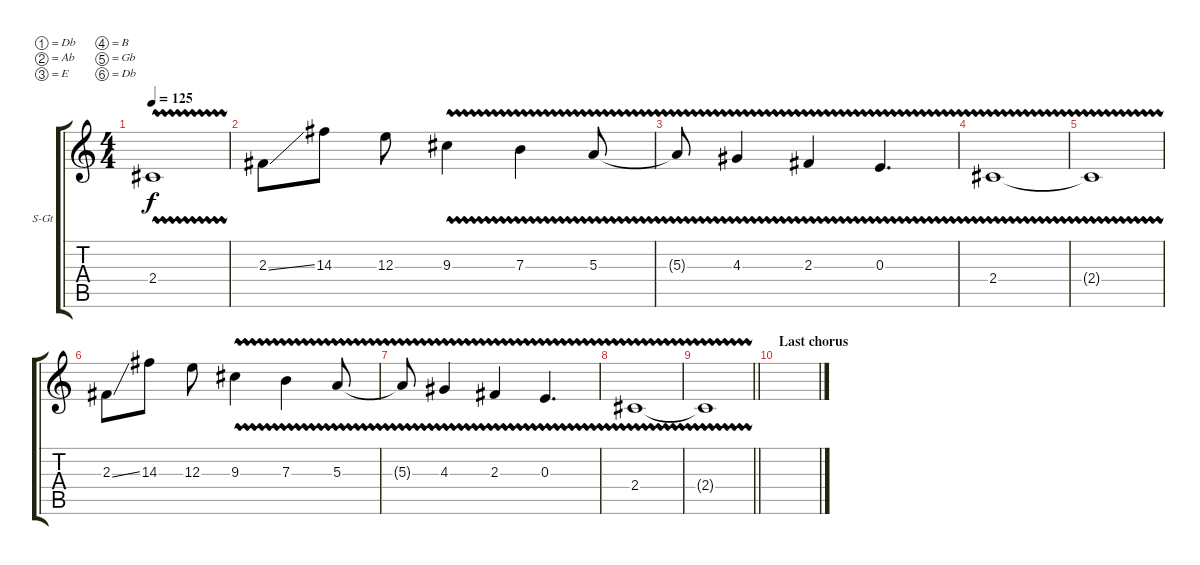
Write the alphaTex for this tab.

\bracketExtendMode groupsimilarinstruments
\firstSystemTrackNameOrientation horizontal
\otherSystemsTrackNameOrientation horizontal
\track ("FX" "S-Gt") {instrument lead1square}
\staff {score tabs}
\tuning (Db4 Ab3 E3 B2 Gb2 Db2)
\displaytranspose 12
\ts (4 4)
\tempo 125
\clef g2
\ks c
2.4{vw t}.1{dy f} |
2.3{ss}.8 14.3.8 12.3.8 9.3{vw}.4 7.3{vw}.4 5.3{vw}.8 |
5.3{vw t}.8 4.3{vw}.4 2.3{vw}.4 0.3{vw}.4{d} |
2.4{vw}.1 |
2.4{vw t}.1 |
2.3{ss}.8 14.3.8 12.3.8 9.3{vw}.4 7.3{vw}.4 5.3{vw}.8 |
5.3{vw t}.8 4.3{vw}.4 2.3{vw}.4 0.3{vw}.4{d} |
2.4{vw}.1 |
\barLineRight lightlight
2.4{vw t}.1 |
\section ("" "Last chorus")
